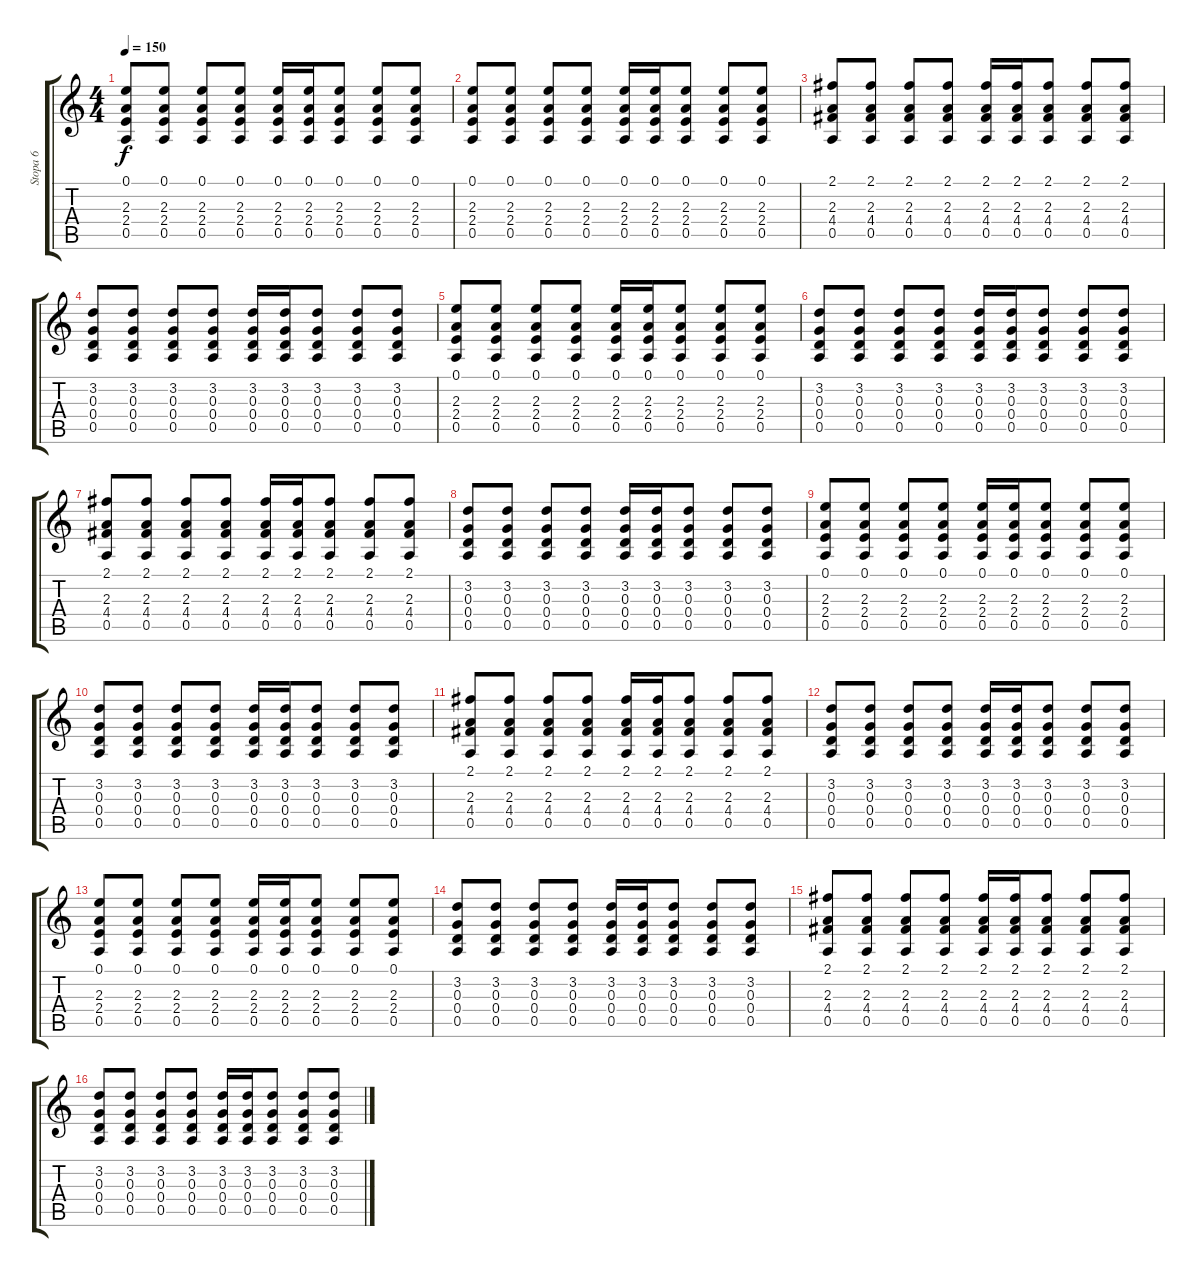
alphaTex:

\track ("Stopa 6" "Stopa 6") {instrument distortionguitar}
\staff {score tabs}
\tuning (E4 B3 G3 D3 A2 E2) {hide}
\ts (4 4)
\tempo 150
\clef g2
\ks c
(0.1 2.3 2.4 0.5).8{dy f} (0.1 2.3 2.4 0.5).8 (0.1 2.3 2.4 0.5).8 (0.1 2.3 2.4 0.5).8 (0.1 2.3 2.4 0.5).16 (0.1 2.3 2.4 0.5).16 (0.1 2.3 2.4 0.5).8 (0.1 2.3 2.4 0.5).8 (0.1 2.3 2.4 0.5).8 |
(0.1 2.3 2.4 0.5).8 (0.1 2.3 2.4 0.5).8 (0.1 2.3 2.4 0.5).8 (0.1 2.3 2.4 0.5).8 (0.1 2.3 2.4 0.5).16 (0.1 2.3 2.4 0.5).16 (0.1 2.3 2.4 0.5).8 (0.1 2.3 2.4 0.5).8 (0.1 2.3 2.4 0.5).8 |
(2.1 2.3 4.4 0.5).8 (2.1 2.3 4.4 0.5).8 (2.1 2.3 4.4 0.5).8 (2.1 2.3 4.4 0.5).8 (2.1 2.3 4.4 0.5).16 (2.1 2.3 4.4 0.5).16 (2.1 2.3 4.4 0.5).8 (2.1 2.3 4.4 0.5).8 (2.1 2.3 4.4 0.5).8 |
(3.2 0.3 0.4 0.5).8 (3.2 0.3 0.4 0.5).8 (3.2 0.3 0.4 0.5).8 (3.2 0.3 0.4 0.5).8 (3.2 0.3 0.4 0.5).16 (3.2 0.3 0.4 0.5).16 (3.2 0.3 0.4 0.5).8 (3.2 0.3 0.4 0.5).8 (3.2 0.3 0.4 0.5).8 |
(0.1 2.3 2.4 0.5).8 (0.1 2.3 2.4 0.5).8 (0.1 2.3 2.4 0.5).8 (0.1 2.3 2.4 0.5).8 (0.1 2.3 2.4 0.5).16 (0.1 2.3 2.4 0.5).16 (0.1 2.3 2.4 0.5).8 (0.1 2.3 2.4 0.5).8 (0.1 2.3 2.4 0.5).8 |
(3.2 0.3 0.4 0.5).8 (3.2 0.3 0.4 0.5).8 (3.2 0.3 0.4 0.5).8 (3.2 0.3 0.4 0.5).8 (3.2 0.3 0.4 0.5).16 (3.2 0.3 0.4 0.5).16 (3.2 0.3 0.4 0.5).8 (3.2 0.3 0.4 0.5).8 (3.2 0.3 0.4 0.5).8 |
(2.1 2.3 4.4 0.5).8 (2.1 2.3 4.4 0.5).8 (2.1 2.3 4.4 0.5).8 (2.1 2.3 4.4 0.5).8 (2.1 2.3 4.4 0.5).16 (2.1 2.3 4.4 0.5).16 (2.1 2.3 4.4 0.5).8 (2.1 2.3 4.4 0.5).8 (2.1 2.3 4.4 0.5).8 |
(3.2 0.3 0.4 0.5).8 (3.2 0.3 0.4 0.5).8 (3.2 0.3 0.4 0.5).8 (3.2 0.3 0.4 0.5).8 (3.2 0.3 0.4 0.5).16 (3.2 0.3 0.4 0.5).16 (3.2 0.3 0.4 0.5).8 (3.2 0.3 0.4 0.5).8 (3.2 0.3 0.4 0.5).8 |
(0.1 2.3 2.4 0.5).8 (0.1 2.3 2.4 0.5).8 (0.1 2.3 2.4 0.5).8 (0.1 2.3 2.4 0.5).8 (0.1 2.3 2.4 0.5).16 (0.1 2.3 2.4 0.5).16 (0.1 2.3 2.4 0.5).8 (0.1 2.3 2.4 0.5).8 (0.1 2.3 2.4 0.5).8 |
(3.2 0.3 0.4 0.5).8 (3.2 0.3 0.4 0.5).8 (3.2 0.3 0.4 0.5).8 (3.2 0.3 0.4 0.5).8 (3.2 0.3 0.4 0.5).16 (3.2 0.3 0.4 0.5).16 (3.2 0.3 0.4 0.5).8 (3.2 0.3 0.4 0.5).8 (3.2 0.3 0.4 0.5).8 |
(2.1 2.3 4.4 0.5).8 (2.1 2.3 4.4 0.5).8 (2.1 2.3 4.4 0.5).8 (2.1 2.3 4.4 0.5).8 (2.1 2.3 4.4 0.5).16 (2.1 2.3 4.4 0.5).16 (2.1 2.3 4.4 0.5).8 (2.1 2.3 4.4 0.5).8 (2.1 2.3 4.4 0.5).8 |
(3.2 0.3 0.4 0.5).8 (3.2 0.3 0.4 0.5).8 (3.2 0.3 0.4 0.5).8 (3.2 0.3 0.4 0.5).8 (3.2 0.3 0.4 0.5).16 (3.2 0.3 0.4 0.5).16 (3.2 0.3 0.4 0.5).8 (3.2 0.3 0.4 0.5).8 (3.2 0.3 0.4 0.5).8 |
(0.1 2.3 2.4 0.5).8 (0.1 2.3 2.4 0.5).8 (0.1 2.3 2.4 0.5).8 (0.1 2.3 2.4 0.5).8 (0.1 2.3 2.4 0.5).16 (0.1 2.3 2.4 0.5).16 (0.1 2.3 2.4 0.5).8 (0.1 2.3 2.4 0.5).8 (0.1 2.3 2.4 0.5).8 |
(3.2 0.3 0.4 0.5).8 (3.2 0.3 0.4 0.5).8 (3.2 0.3 0.4 0.5).8 (3.2 0.3 0.4 0.5).8 (3.2 0.3 0.4 0.5).16 (3.2 0.3 0.4 0.5).16 (3.2 0.3 0.4 0.5).8 (3.2 0.3 0.4 0.5).8 (3.2 0.3 0.4 0.5).8 |
(2.1 2.3 4.4 0.5).8 (2.1 2.3 4.4 0.5).8 (2.1 2.3 4.4 0.5).8 (2.1 2.3 4.4 0.5).8 (2.1 2.3 4.4 0.5).16 (2.1 2.3 4.4 0.5).16 (2.1 2.3 4.4 0.5).8 (2.1 2.3 4.4 0.5).8 (2.1 2.3 4.4 0.5).8 |
(3.2 0.3 0.4 0.5).8 (3.2 0.3 0.4 0.5).8 (3.2 0.3 0.4 0.5).8 (3.2 0.3 0.4 0.5).8 (3.2 0.3 0.4 0.5).16 (3.2 0.3 0.4 0.5).16 (3.2 0.3 0.4 0.5).8 (3.2 0.3 0.4 0.5).8 (3.2 0.3 0.4 0.5).8
